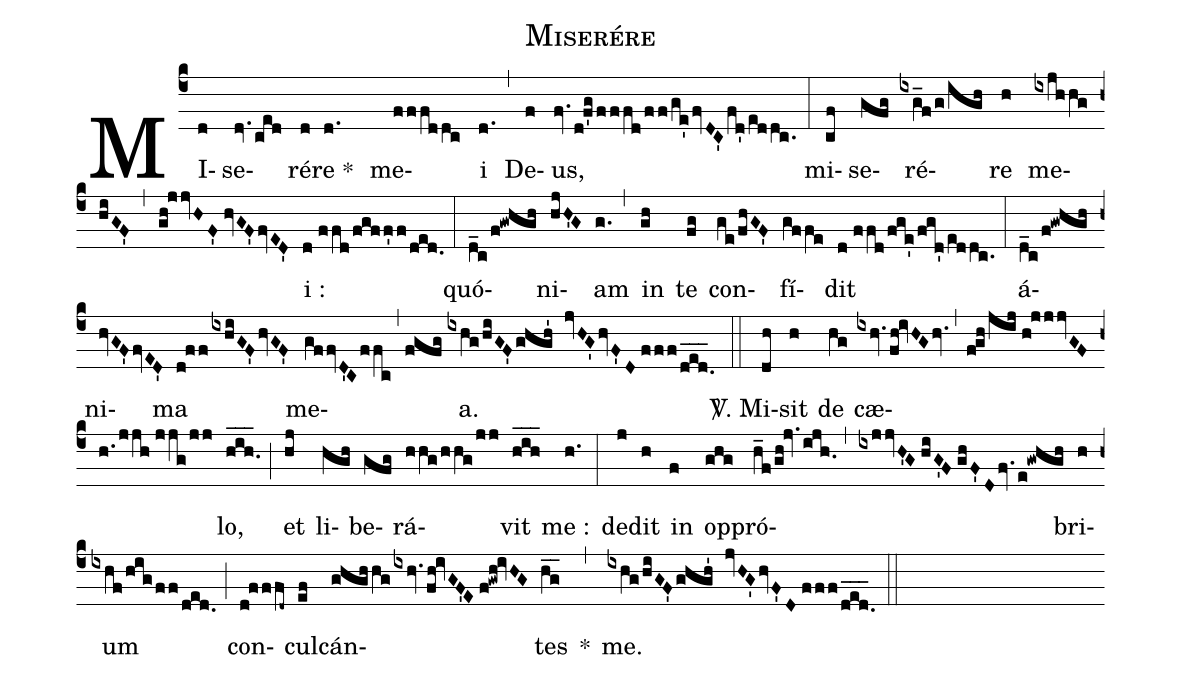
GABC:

name:Miserére;
%%
(c4) MI(d)se(dv.ced)ré(d)re *(d.) me(fffddc)i(d.) (,) De(f)us,(fv.d!f'g/fffd/ff/ge'fvDC'fd'/eddc.) (:)
mi(cf)se(gfg)ré(ixg_f/g/igh)re(h) me(ixjhhg/hiGF',gh!jjvHF'//hvGF'fvED')i :(d//ffd/fgff'f/ded.) (:)
quó(d_c/f!gwhgh)ni(hjH'G)am(g.) (,) in(gh) te(fg) con(ge/fhGF')fí(gffe)dit(d//ffd/fge'/fgd'/eddc.) (:)
á(d_c/f!gwhgh)ni(hvGF'fvED')ma(d!ffixhiGF'hvGF') me(gffvD'Cffc,fgfg)a.(ixhg/hiGF'ghgh' jvHG'hvF'D//fff/d_e_d._) (::)

<sp>V/</sp>. Mi(dh)sit(h) de(hg) cæ(ixhv.fh!ivHGhv.,f!gh/jij//h!jjjvGFh./jjh//jjg/jj)lo,(hih.___) (;) et(hj) li(hgh)be(gfg)rá(hhg/hhg/jj)vit(hih___) me :(h.) (:)
de(j)dit(h) in(f) op(ghg)pró(h_f/gh!jv.ijh.,ixjjvH'G//hiG'F//ghF'Dfv.e!gwhgh)bri(h)um(ixhf/hig/ff/ded.) (;) con(d!fffd~)cul(ef)cán(ghghhg/ixhv.fh!ivGF'E//f!gwh!ivHG)tes(hg__) *(,) me.(ixhg/hiGF'ghgh' jvHG'hvF'D//fff/d_e_d._) (::)
